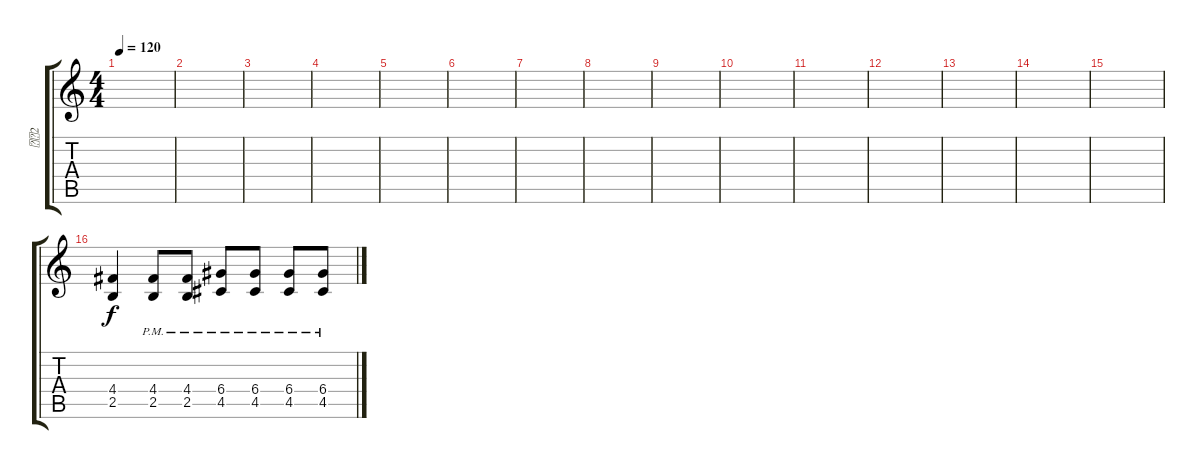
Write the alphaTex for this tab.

\track ("2" "2") {instrument distortionguitar}
\staff {score tabs}
\tuning (E4 B3 G3 D3 A2 E2) {hide}
\ts (4 4)
\tempo 120
\clef g2
\ks c
|
|
|
|
|
|
|
|
|
|
|
|
|
|
|
(4.4 2.5).4 (4.4{pm} 2.5{pm}).8 (4.4{pm} 2.5{pm}).8 (6.4{pm} 4.5{pm}).8 (6.4{pm} 4.5{pm}).8 (6.4{pm} 4.5{pm}).8 (6.4{pm} 4.5{pm}).8
